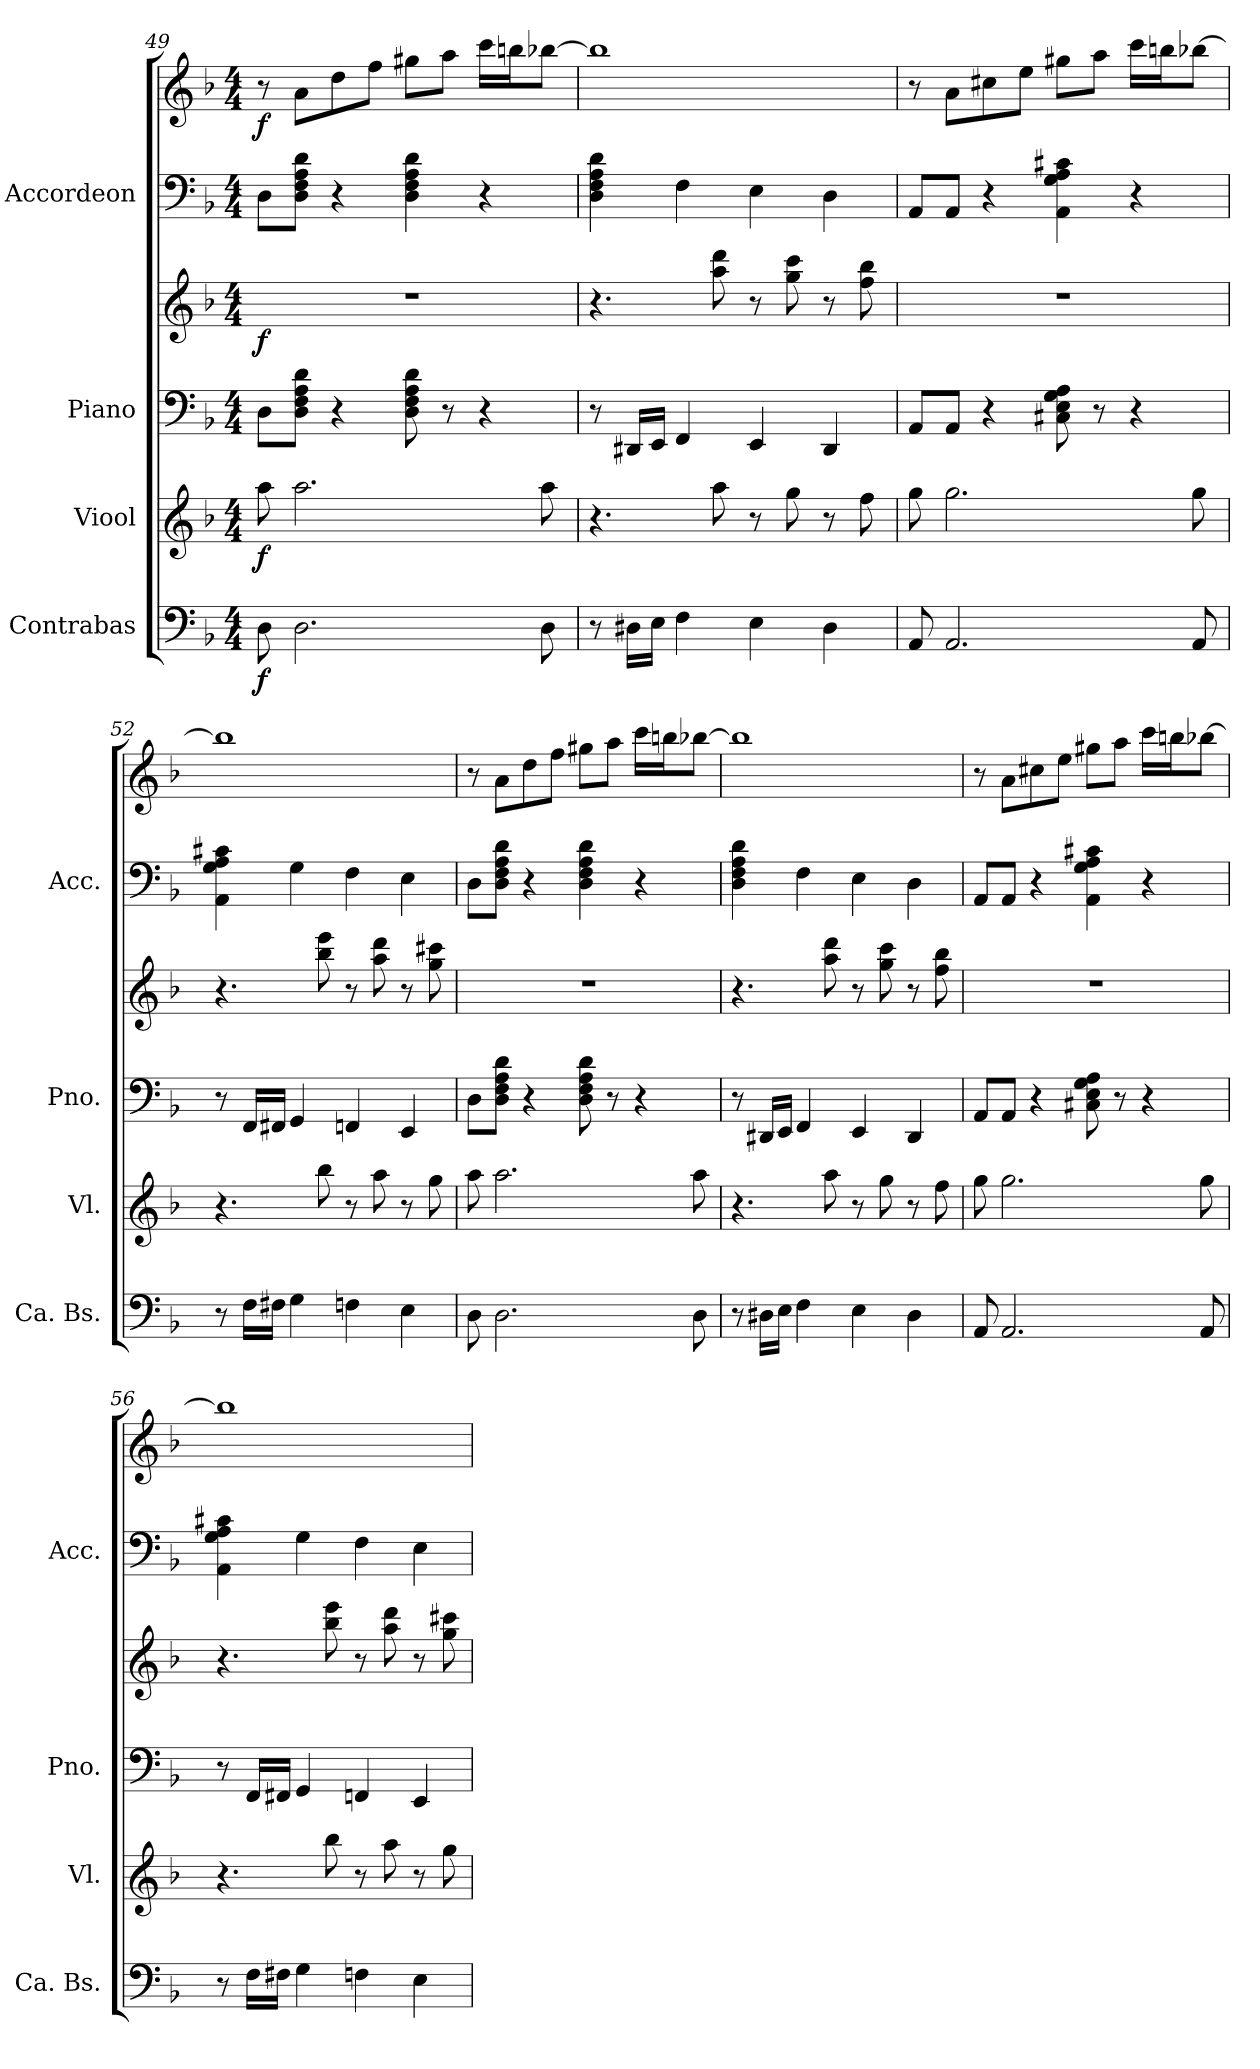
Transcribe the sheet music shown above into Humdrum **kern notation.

**kern	**dynam	**kern	**dynam	**kern	**kern	**dynam	**kern	**kern	**dynam
*part4	*part4	*part3	*part3	*part2	*part2	*part2	*part1	*part1	*part1
*staff6	*staff6	*staff5	*staff5	*staff4	*staff3	*staff3/4	*staff2	*staff1	*staff1/2
*I"Contrabas	*	*I"Viool	*	*I"Piano	*	*	*I"Accordeon	*	*
*I'Ca. Bs.	*	*I'Vl.	*	*I'Pno.	*	*	*I'Acc.	*	*
!!LO:PB:g=z
*clefF4	*	*clefG2	*	*clefF4	*clefG2	*	*clefF4	*clefG2	*
*ITrd7c12	*	*	*	*	*	*	*	*	*
*k[b-]	*	*k[b-]	*	*k[b-]	*k[b-]	*	*k[b-]	*k[b-]	*
*M4/4	*	*M4/4	*	*M4/4	*M4/4	*	*M4/4	*M4/4	*
*MM120	*	*MM120	*	*MM120	*MM120	*	*MM120	*MM120	*
=49	=49	=49	=49	=49	=49	=49	=49	=49	=49
!	!LO:DY:b	!	!LO:DY:b	!	!	!LO:DY:b	!	!	!LO:DY:b
8DD\	f	8aa\	f	8D\L	1r	f	8D\L	8r	f
2.DD\	.	2.aa\	.	8D\ 8F\ 8A\ 8d\J	.	.	8D\ 8F\ 8A\ 8d\J	8a\L	.
.	.	.	.	4r	.	.	4r	8dd\	.
.	.	.	.	.	.	.	.	8ff\J	.
.	.	.	.	8D\ 8F\ 8A\ 8d\	.	.	4D\ 4F\ 4A\ 4d\	8gg#X\L	.
.	.	.	.	8r	.	.	.	8aa\J	.
.	.	.	.	4r	.	.	4r	16ccc\LL	.
.	.	.	.	.	.	.	.	16bbn\J	.
8DD\	.	8aa\	.	.	.	.	.	[8bb-X\J	.
=50	=50	=50	=50	=50	=50	=50	=50	=50	=50
8r	.	4.r	.	8r	4.r	.	4D\ 4F\ 4A\ 4d\	1bb-]	.
16DD#X\LL	.	.	.	16DD#X/LL	.	.	.	.	.
16EE\JJ	.	.	.	16EE/JJ	.	.	.	.	.
4FF\	.	.	.	4FF/	.	.	4F\	.	.
.	.	8aa\	.	.	8aa\ 8ddd\	.	.	.	.
4EE\	.	8r	.	4EE/	8r	.	4E\	.	.
.	.	8gg\	.	.	8gg\ 8ccc\	.	.	.	.
4DD#\	.	8r	.	4DD#/	8r	.	4D\	.	.
.	.	8ff\	.	.	8ff\ 8bb-\	.	.	.	.
=51	=51	=51	=51	=51	=51	=51	=51	=51	=51
8AAA/	.	8gg\	.	8AA/L	1r	.	8AA/L	8r	.
2.AAA/	.	2.gg\	.	8AA/J	.	.	8AA/J	8a\L	.
.	.	.	.	4r	.	.	4r	8cc#X\	.
.	.	.	.	.	.	.	.	8ee\J	.
.	.	.	.	8C#X\ 8E\ 8G\ 8A\	.	.	4AA\ 4G\ 4A\ 4c#X\	8gg#X\L	.
.	.	.	.	8r	.	.	.	8aa\J	.
.	.	.	.	4r	.	.	4r	16ccc\LL	.
.	.	.	.	.	.	.	.	16bbn\J	.
8AAA/	.	8gg\	.	.	.	.	.	[8bb-X\J	.
!!LO:LB:g=z
=52	=52	=52	=52	=52	=52	=52	=52	=52	=52
8r	.	4.r	.	8r	4.r	.	4AA\ 4G\ 4A\ 4c#X\	1bb-]	.
16FF\LL	.	.	.	16FF/LL	.	.	.	.	.
16FF#X\JJ	.	.	.	16FF#X/JJ	.	.	.	.	.
4GG\	.	.	.	4GG/	.	.	4G\	.	.
.	.	8bb-\	.	.	8bb-\ 8eee\	.	.	.	.
4FFn\	.	8r	.	4FFn/	8r	.	4F\	.	.
.	.	8aa\	.	.	8aa\ 8ddd\	.	.	.	.
4EE\	.	8r	.	4EE/	8r	.	4E\	.	.
.	.	8gg\	.	.	8gg\ 8ccc#X\	.	.	.	.
=53	=53	=53	=53	=53	=53	=53	=53	=53	=53
8DD\	.	8aa\	.	8D\L	1r	.	8D\L	8r	.
2.DD\	.	2.aa\	.	8D\ 8F\ 8A\ 8d\J	.	.	8D\ 8F\ 8A\ 8d\J	8a\L	.
.	.	.	.	4r	.	.	4r	8dd\	.
.	.	.	.	.	.	.	.	8ff\J	.
.	.	.	.	8D\ 8F\ 8A\ 8d\	.	.	4D\ 4F\ 4A\ 4d\	8gg#X\L	.
.	.	.	.	8r	.	.	.	8aa\J	.
.	.	.	.	4r	.	.	4r	16ccc\LL	.
.	.	.	.	.	.	.	.	16bbn\J	.
8DD\	.	8aa\	.	.	.	.	.	[8bb-X\J	.
=54	=54	=54	=54	=54	=54	=54	=54	=54	=54
8r	.	4.r	.	8r	4.r	.	4D\ 4F\ 4A\ 4d\	1bb-]	.
16DD#X\LL	.	.	.	16DD#X/LL	.	.	.	.	.
16EE\JJ	.	.	.	16EE/JJ	.	.	.	.	.
4FF\	.	.	.	4FF/	.	.	4F\	.	.
.	.	8aa\	.	.	8aa\ 8ddd\	.	.	.	.
4EE\	.	8r	.	4EE/	8r	.	4E\	.	.
.	.	8gg\	.	.	8gg\ 8ccc\	.	.	.	.
4DD#\	.	8r	.	4DD#/	8r	.	4D\	.	.
.	.	8ff\	.	.	8ff\ 8bb-\	.	.	.	.
!!LO:PB:g=z
=55	=55	=55	=55	=55	=55	=55	=55	=55	=55
8AAA/	.	8gg\	.	8AA/L	1r	.	8AA/L	8r	.
2.AAA/	.	2.gg\	.	8AA/J	.	.	8AA/J	8a\L	.
.	.	.	.	4r	.	.	4r	8cc#X\	.
.	.	.	.	.	.	.	.	8ee\J	.
.	.	.	.	8C#X\ 8E\ 8G\ 8A\	.	.	4AA\ 4G\ 4A\ 4c#X\	8gg#X\L	.
.	.	.	.	8r	.	.	.	8aa\J	.
.	.	.	.	4r	.	.	4r	16ccc\LL	.
.	.	.	.	.	.	.	.	16bbn\J	.
8AAA/	.	8gg\	.	.	.	.	.	[8bb-X\J	.
=56	=56	=56	=56	=56	=56	=56	=56	=56	=56
8r	.	4.r	.	8r	4.r	.	4AA\ 4G\ 4A\ 4c#X\	1bb-]	.
16FF\LL	.	.	.	16FF/LL	.	.	.	.	.
16FF#X\JJ	.	.	.	16FF#X/JJ	.	.	.	.	.
4GG\	.	.	.	4GG/	.	.	4G\	.	.
.	.	8bb-\	.	.	8bb-\ 8eee\	.	.	.	.
4FFn\	.	8r	.	4FFn/	8r	.	4F\	.	.
.	.	8aa\	.	.	8aa\ 8ddd\	.	.	.	.
4EE\	.	8r	.	4EE/	8r	.	4E\	.	.
.	.	8gg\	.	.	8gg\ 8ccc#X\	.	.	.	.
=	=	=	=	=	=	=	=	=	=
*-	*-	*-	*-	*-	*-	*-	*-	*-	*-
